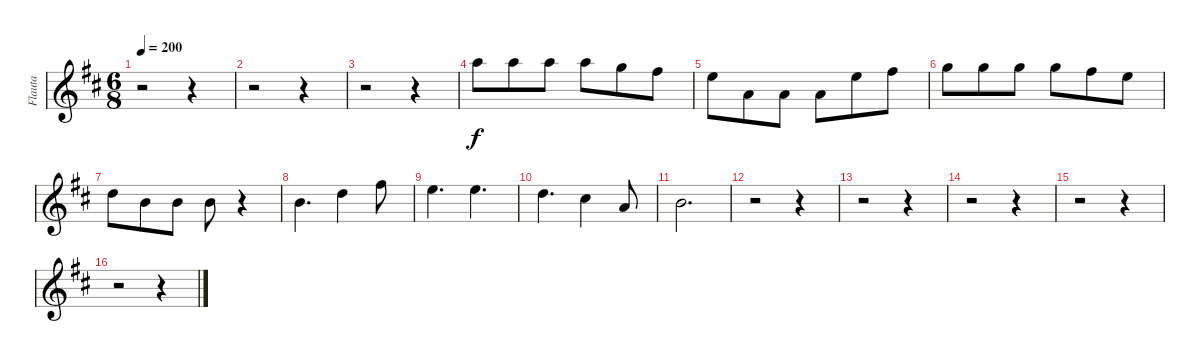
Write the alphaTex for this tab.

\track ("Flauta" "Flauta") {instrument whistle}
\staff {score}
\tuning (E4 B3 G3 D3 A2 E2) {hide}
\ts (6 8)
\tempo 200
\clef g2
\ks bminor
r.2{dy f} r.4 |
r.2 r.4 |
r.2 r.4 |
17.1.8 17.1.8 17.1.8 17.1.8 15.1.8 14.1.8 |
12.1.8 5.1.8 5.1.8 5.1.8 12.1.8 14.1.8 |
15.1.8 15.1.8 15.1.8 15.1.8 14.1.8 12.1.8 |
10.1.8 7.1.8 7.1.8 7.1.8 r.4 |
7.1.4{d} 10.1.4 14.1.8 |
12.1.4{d} 12.1.4{d} |
10.1.4{d} 9.1.4 5.1.8 |
7.1.2{d} |
r.2 r.4 |
r.2 r.4 |
r.2 r.4 |
r.2 r.4 |
r.2 r.4
